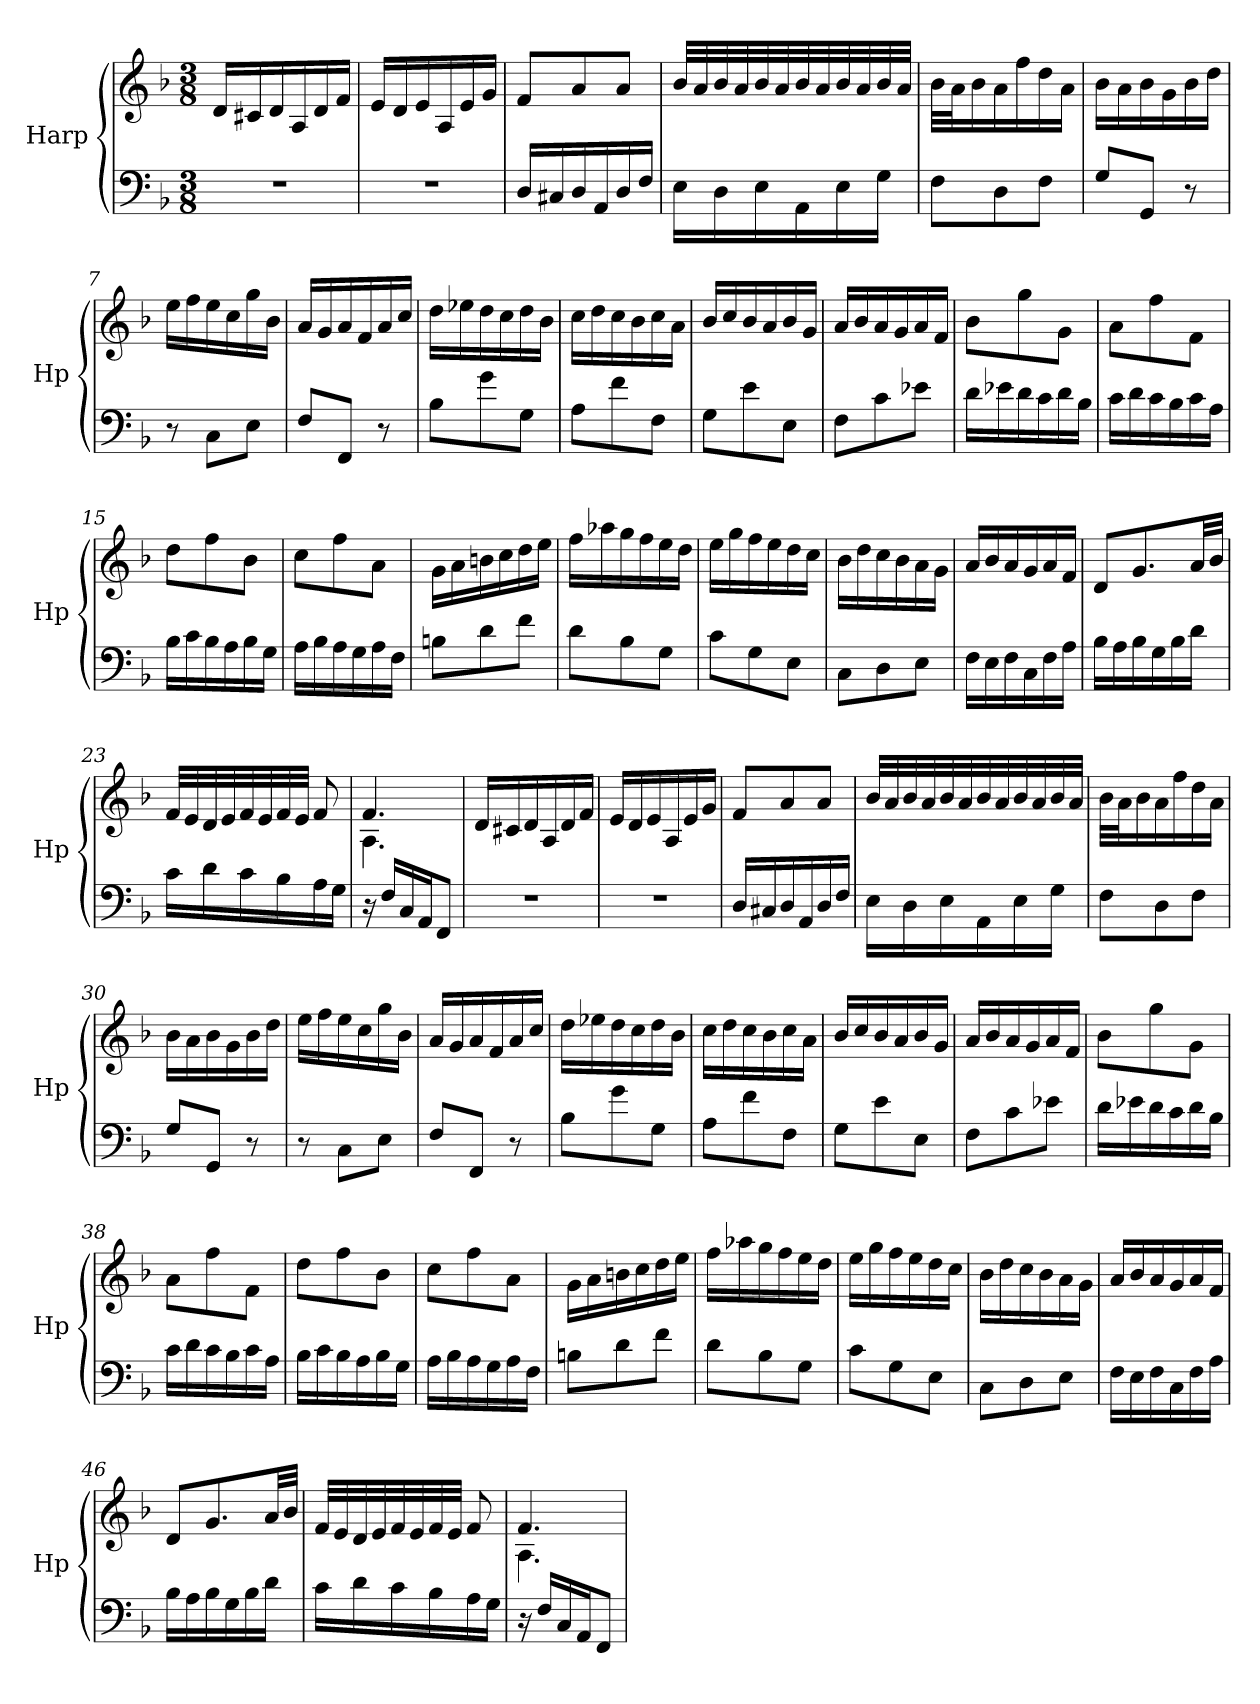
**kern	**kern
*part1	*part1
*staff2	*staff1
*I"Harp	*
*I'Hp	*
*clefF4	*clefG2
*k[b-]	*k[b-]
*M3/8	*M3/8
=1	=1
4.r	16d/LL
.	16c#X/
.	16d/
.	16A/
.	16d/
.	16f/JJ
=2	=2
4.r	16e/LL
.	16d/
.	16e/
.	16A/
.	16e/
.	16g/JJ
=3	=3
16D/LL	8f/L
16C#X/	.
16D/	8a/
16AA/	.
16D/	8a/J
16F/JJ	.
=4	=4
16E\LL	32b-/LLL
.	32a/
16D\	32b-/
.	32a/
16E\	32b-/
.	32a/
16AA\	32b-/
.	32a/
16E\	32b-/
.	32a/
16G\JJ	32b-/
.	32a/JJJ
=5	=5
8F\L	32b-\LLL
.	32a\J
.	16b-\
8D\	16a\
.	16ff\
8F\J	16dd\
.	16a\JJ
=6	=6
8G/L	16b-\LL
.	16a\
8GG/J	16b-\
.	16g\
8r	16b-\
.	16dd\JJ
!!LO:LB:g=z
=7	=7
8r	16ee\LL
.	16ff\
8C\L	16ee\
.	16cc\
8E\J	16gg\
.	16b-\JJ
=8	=8
8F/L	16a/LL
.	16g/
8FF/J	16a/
.	16f/
8r	16a/
.	16cc/JJ
=9	=9
8B-\L	16dd\LL
.	16ee-X\
8g\	16dd\
.	16cc\
8G\J	16dd\
.	16b-\JJ
=10	=10
8A\L	16cc\LL
.	16dd\
8f\	16cc\
.	16b-\
8F\J	16cc\
.	16a\JJ
=11	=11
8G\L	16b-/LL
.	16cc/
8e\	16b-/
.	16a/
8E\J	16b-/
.	16g/JJ
=12	=12
8F\L	16a/LL
.	16b-/
8c\	16a/
.	16g/
8e-X\J	16a/
.	16f/JJ
=13	=13
16d\LL	8b-\L
16e-X\	.
16d\	8gg\
16c\	.
16d\	8g\J
16B-\JJ	.
!!LO:LB:g=z
=14	=14
16c\LL	8a\L
16d\	.
16c\	8ff\
16B-\	.
16c\	8f\J
16A\JJ	.
=15	=15
16B-\LL	8dd\L
16c\	.
16B-\	8ff\
16A\	.
16B-\	8b-\J
16G\JJ	.
=16	=16
16A\LL	8cc\L
16B-\	.
16A\	8ff\
16G\	.
16A\	8a\J
16F\JJ	.
=17	=17
8Bn\L	16g\LL
.	16a\
8d\	16bn\
.	16cc\
8f\J	16dd\
.	16ee\JJ
=18	=18
8d\L	16ff\LL
.	16aa-X\
8B-\	16gg\
.	16ff\
8G\J	16ee\
.	16dd\JJ
=19	=19
8c\L	16ee\LL
.	16gg\
8G\	16ff\
.	16ee\
8E\J	16dd\
.	16cc\JJ
=20	=20
8C\L	16b-\LL
.	16dd\
8D\	16cc\
.	16b-\
8E\J	16a\
.	16g\JJ
!!LO:LB:g=z
=21	=21
16F\LL	16a/LL
16E\	16b-/
16F\	16a/
16C\	16g/
16F\	16a/
16A\JJ	16f/JJ
=22	=22
16B-\LL	8d/L
16A\	.
16B-\	8.g/
16G\	.
16B-\	.
16d\JJ	32a/LL
.	32b-/JJJ
=23	=23
16c\LL	32f/LLL
.	32e/
16d\	32d/
.	32e/
16c\	32f/
.	32e/
16B-\	32f/
.	32e/JJJ
16A\	8f/
16G\JJ	.
=24	=24
*	*^
16r	4.f/	4.A\
16F/LL	.	.
16C/	.	.
16AA/J	.	.
8FF/J	.	.
*	*v	*v
=25	=25
4.r	16d/LL
.	16c#X/
.	16d/
.	16A/
.	16d/
.	16f/JJ
=26	=26
4.r	16e/LL
.	16d/
.	16e/
.	16A/
.	16e/
.	16g/JJ
!!LO:LB:g=z
=27	=27
16D/LL	8f/L
16C#X/	.
16D/	8a/
16AA/	.
16D/	8a/J
16F/JJ	.
=28	=28
16E\LL	32b-/LLL
.	32a/
16D\	32b-/
.	32a/
16E\	32b-/
.	32a/
16AA\	32b-/
.	32a/
16E\	32b-/
.	32a/
16G\JJ	32b-/
.	32a/JJJ
=29	=29
8F\L	32b-\LLL
.	32a\J
.	16b-\
8D\	16a\
.	16ff\
8F\J	16dd\
.	16a\JJ
=30	=30
8G/L	16b-\LL
.	16a\
8GG/J	16b-\
.	16g\
8r	16b-\
.	16dd\JJ
=31	=31
8r	16ee\LL
.	16ff\
8C\L	16ee\
.	16cc\
8E\J	16gg\
.	16b-\JJ
=32	=32
8F/L	16a/LL
.	16g/
8FF/J	16a/
.	16f/
8r	16a/
.	16cc/JJ
!!LO:PB:g=z
=33	=33
8B-\L	16dd\LL
.	16ee-X\
8g\	16dd\
.	16cc\
8G\J	16dd\
.	16b-\JJ
=34	=34
8A\L	16cc\LL
.	16dd\
8f\	16cc\
.	16b-\
8F\J	16cc\
.	16a\JJ
=35	=35
8G\L	16b-/LL
.	16cc/
8e\	16b-/
.	16a/
8E\J	16b-/
.	16g/JJ
=36	=36
8F\L	16a/LL
.	16b-/
8c\	16a/
.	16g/
8e-X\J	16a/
.	16f/JJ
=37	=37
16d\LL	8b-\L
16e-X\	.
16d\	8gg\
16c\	.
16d\	8g\J
16B-\JJ	.
=38	=38
16c\LL	8a\L
16d\	.
16c\	8ff\
16B-\	.
16c\	8f\J
16A\JJ	.
!!LO:LB:g=z
=39	=39
16B-\LL	8dd\L
16c\	.
16B-\	8ff\
16A\	.
16B-\	8b-\J
16G\JJ	.
=40	=40
16A\LL	8cc\L
16B-\	.
16A\	8ff\
16G\	.
16A\	8a\J
16F\JJ	.
=41	=41
8Bn\L	16g\LL
.	16a\
8d\	16bn\
.	16cc\
8f\J	16dd\
.	16ee\JJ
=42	=42
8d\L	16ff\LL
.	16aa-X\
8B-\	16gg\
.	16ff\
8G\J	16ee\
.	16dd\JJ
=43	=43
8c\L	16ee\LL
.	16gg\
8G\	16ff\
.	16ee\
8E\J	16dd\
.	16cc\JJ
=44	=44
8C\L	16b-\LL
.	16dd\
8D\	16cc\
.	16b-\
8E\J	16a\
.	16g\JJ
=45	=45
16F\LL	16a/LL
16E\	16b-/
16F\	16a/
16C\	16g/
16F\	16a/
16A\JJ	16f/JJ
!!LO:LB:g=z
=46	=46
16B-\LL	8d/L
16A\	.
16B-\	8.g/
16G\	.
16B-\	.
16d\JJ	32a/LL
.	32b-/JJJ
=47	=47
16c\LL	32f/LLL
.	32e/
16d\	32d/
.	32e/
16c\	32f/
.	32e/
16B-\	32f/
.	32e/JJJ
16A\	8f/
16G\JJ	.
=48	=48
*	*^
16r	4.f/	4.A\
16F/LL	.	.
16C/	.	.
16AA/J	.	.
8FF/J	.	.
*	*v	*v
=	=
*-	*-
